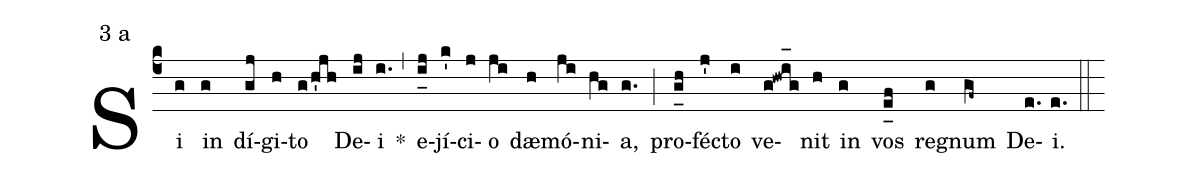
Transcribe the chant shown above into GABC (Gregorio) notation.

mode:3 a;
%%
(c4) Si(g) in(g) dí(gj)gi(h)to(g/h'jh) De(ij)i(i.) *(,) e(i_[uh:l]j)jí(k')ci(j)o(ji) dæ(h)mó(ji)ni(hg)a,(g.) (;) pro(g_[uh:l]h)fé(j')cto(i) ve(g!hwi_[oh:h]g)nit(h) in(g) vos(e_[uh:l]f) re(g)gnum(gf~) De(e.)i.(e.) (::)
